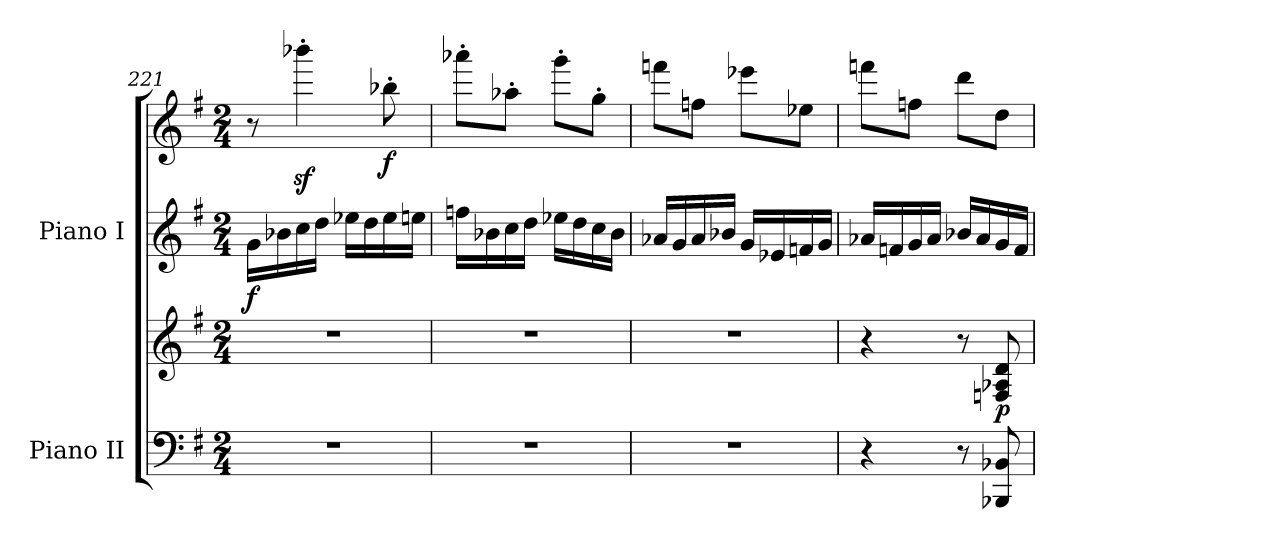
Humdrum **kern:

**kern	**kern	**dynam	**kern	**kern	**dynam
*part2	*part2	*part2	*part1	*part1	*part1
*staff4	*staff3	*staff3/4	*staff2	*staff1	*staff1/2
*I"Piano II	*	*	*I"Piano I	*	*
*I'Pno. II	*	*	*I'Pno. I	*	*
*clefF4	*clefG2	*	*clefG2	*clefG2	*
*k[f#]	*k[f#]	*	*k[f#]	*k[f#]	*
*M2/4	*M2/4	*	*M2/4	*M2/4	*
=221	=221	=221	=221	=221	=221
!	!	!	!	!	!LO:DY:b=2
2r	2r	.	16g\LL	8r	f
.	.	.	16b-X\	.	.
.	.	.	16cc\	4bbb-Xz<'\	.
.	.	.	16dd\JJ	.	.
.	.	.	16ee-X\LL	.	.
.	.	.	16dd\	.	.
!	!	!	!	!	!LO:DY:b
.	.	.	16ee-\	8bb-X'\	f
.	.	.	16een\JJ	.	.
=222	=222	=222	=222	=222	=222
2r	2r	.	16ffn\LL	8aaa-X'\L	.
.	.	.	16b-X\	.	.
.	.	.	16cc\	8aa-X'\J	.
.	.	.	16dd\JJ	.	.
.	.	.	16ee-X\LL	8ggg'\L	.
.	.	.	16dd\	.	.
.	.	.	16cc\	8gg'\J	.
.	.	.	16b-\JJ	.	.
!!LO:PB:g=z
=223	=223	=223	=223	=223	=223
2r	2r	.	16a-X/LL	8fffn\L	.
.	.	.	16g/	.	.
.	.	.	16a-/	8ffn\J	.
.	.	.	16b-X/JJ	.	.
.	.	.	16g/LL	8eee-X\L	.
.	.	.	16e-X/	.	.
.	.	.	16fn/	8ee-X\J	.
.	.	.	16g/JJ	.	.
=224	=224	=224	=224	=224	=224
4r	4r	.	16a-X/LL	8fffn\L	.
.	.	.	16fn/	.	.
.	.	.	16g/	8ffn\J	.
.	.	.	16a-/JJ	.	.
8r	8r	.	16b-X/LL	8ddd\L	.
.	.	.	16a-/	.	.
!	!	!LO:DY:b	!	!	!
8BBB-X!/ 8BB-X!/	8Fn!/ 8A-X!/ 8d!/	p	16g/	8dd\J	.
.	.	.	16f/JJ	.	.
=	=	=	=	=	=
*-	*-	*-	*-	*-	*-
